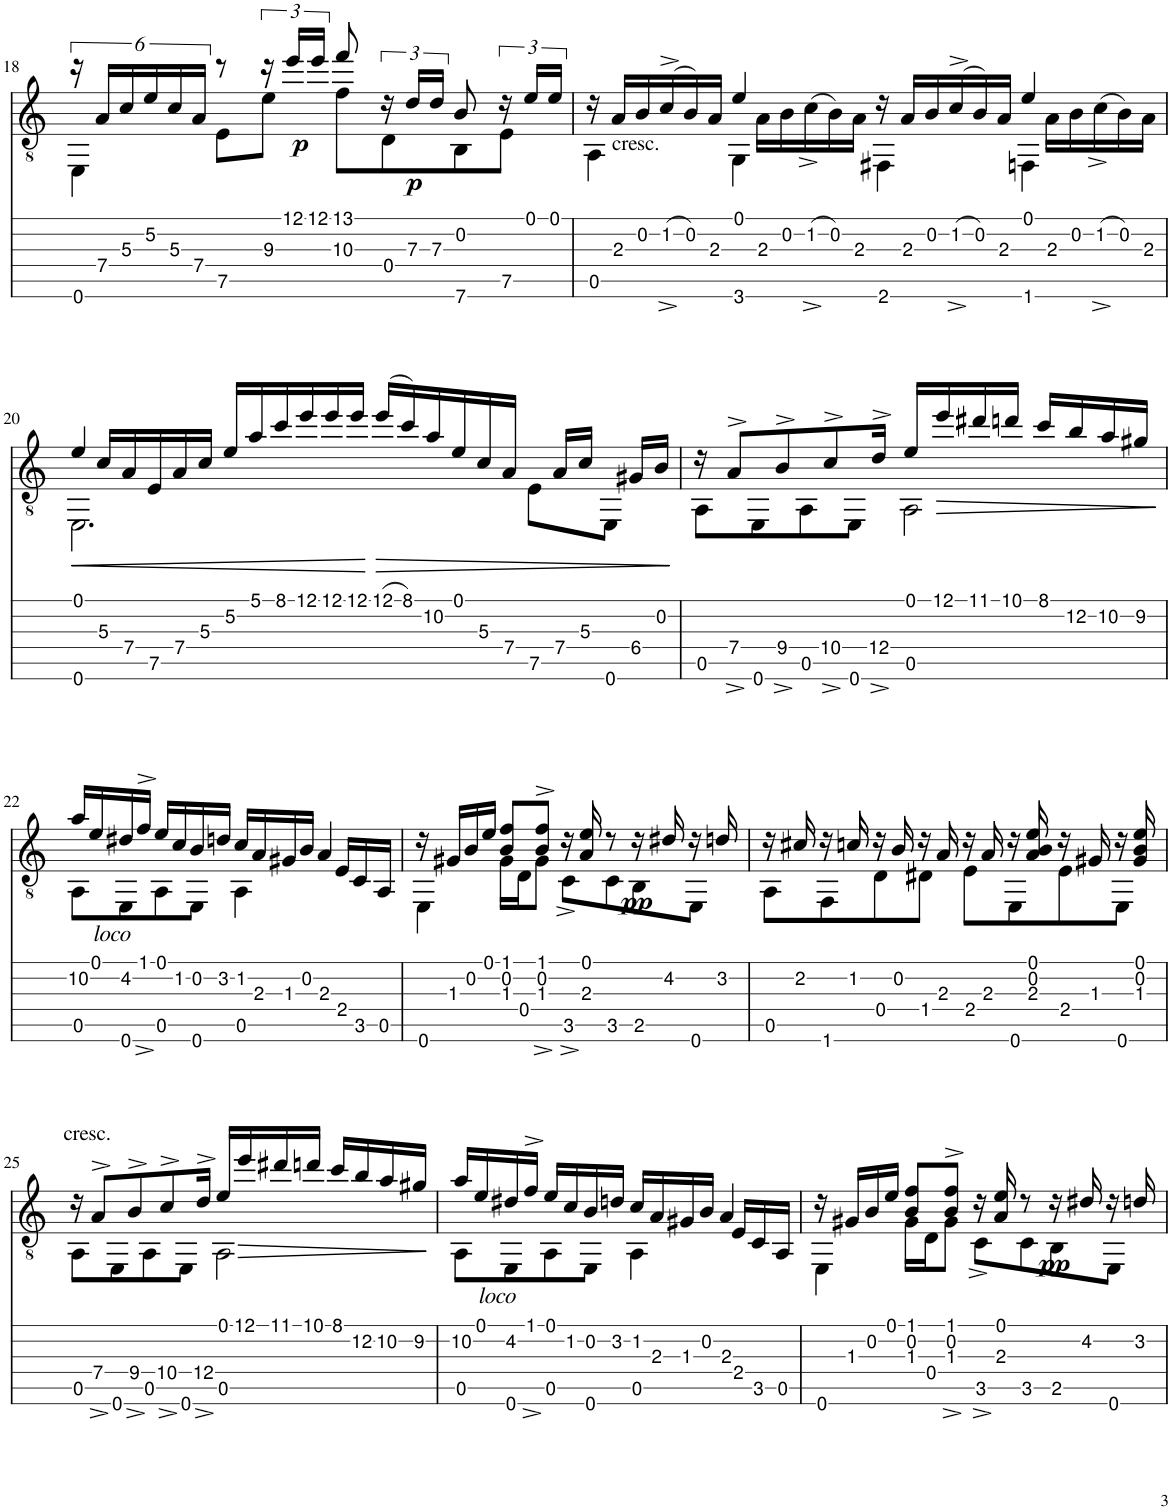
**kern	**kern	**dynam
*part1	*part1	*part1
*staff2	*staff1	*staff1/2
*I"Guitar	*	*
*I'Guit.	*	*
!!LO:PB:g=z
*	*clefGv2	*
*k[]	*k[]	*
*M4/4	*M4/4	*
*met(c)	*met(c)	*
*Xbrackettup	*	*
=18	=18	=18
*^	*^	*
24r	4EE	24r	4EE\	.
24ALL	.	24A/LL	.	.
24cJ	.	24c/	.	.
24eL	.	24e/	.	.
24c	.	24c/	.	.
24AJJ	.	24A/JJ	.	.
8r	8EL	8r	8E\L	.
24r	8eJ	24r	8e\J	.
!	!	!	!	!LO:DY:b
24eeLL	.	24ee/LL	.	p
24eeJJ	.	24ee/JJ	.	.
8ff	8fL	8ff/	8f\L	.
24r	8DJ	24r	8D\	.
!	!	!	!	!LO:DY:b
24dLL	.	24d/LL	.	p
24dJJ	.	24d/JJ	.	.
8B	8BBL	8B/	8BB\	.
24r	8EJ	24r	8E\J	.
24eLL	.	24e/LL	.	.
24eJJ	.	24e/JJ	.	.
=19	=19	=19	=19	=19
*	*^	*	*^	*
24r	4AA	4r	24r	4AA\	4ryy	.
!	!	!	!LO:TX:b:t=cresc.	!	!	!
24ALL	.	.	24A/LL	.	.	.
24BJ	.	.	24B/	.	.	.
24c^L	.	.	(24c^/	.	.	.
24B	.	.	24B/)	.	.	.
24AJJ	.	.	24A/JJ	.	.	.
24r	4GG	4e	24ryy	4GG\	4e/	.
24ALL	.	.	24A\LL	.	.	.
24BJ	.	.	24B\	.	.	.
24c^L	.	.	(24c^\	.	.	.
24B	.	.	24B\)	.	.	.
24AJJ	.	.	24A\JJ	.	.	.
24r	4FF#X	4r	24r	4FF#X\	4ryy	.
24ALL	.	.	24A/LL	.	.	.
24BJ	.	.	24B/	.	.	.
24c^L	.	.	(24c^/	.	.	.
24B	.	.	24B/)	.	.	.
24AJJ	.	.	24A/JJ	.	.	.
24r	4FFn	4e	24ryy	4FFn\	4e/	.
24ALL	.	.	24A\LL	.	.	.
24BJ	.	.	24B\	.	.	.
24c^L	.	.	(24c^\	.	.	.
24B	.	.	24B\)	.	.	.
24AJJ	.	.	24A\JJ	.	.	.
!!LO:LB:g=z	!!	!!
=20	=20	=20	=20	=20	=20	=20
!	!	!	!	!	!	!LO:HP:b
24r	2.EE	4e	24ryy	2.EE\	4e/	<
24cLL	.	.	24c/LL	.	.	.
24AJ	.	.	24A/	.	.	.
24EL	.	.	24E/	.	.	.
24A	.	.	24A/	.	.	.
24cJJ	.	.	24c/JJ	.	.	.
*	*	*	*Xbrackettup	*	*	*
24eLL	.	4r	24e/LL	.	4ryy	.
24a	.	.	24a/	.	.	.
24ccJ	.	.	24cc/	.	.	.
24eeL	.	.	24ee/	.	.	.
24ee	.	.	24ee/	.	.	.
24eeJJ	.	.	24ee/JJ	.	.	.
!	!	!	!	!	!	!LO:HP:n=1:b
24eeLL	.	2r	(24ee/LL	.	2ryy	[ >
24cc	.	.	24cc/)	.	.	.
24aJ	.	.	24a/	.	.	.
24eL	.	.	24e/	.	.	.
24c	.	.	24c/	.	.	.
24AJJ	.	.	24A/JJ	.	.	.
*	*	*	*brackettup	*	*	*
24r	8EL	.	24ryy	8E\L	.	.
24ALL	.	.	24A/LL	.	.	.
24cJJ	.	.	24c/JJ	.	.	.
24r	8EEJ	.	24ryy	8EE\J	.	.
24G#LL	.	.	24G#X/LL	.	.	.
24BJJ	.	.	24B/JJ	.	.	.
*v	*v	*v	*	*	*	*
*	*v	*v	*v	*
.	.	]
=21	=21	=21
*^	*^	*
16r	8AAL	16r	8AA\L	.
8A^L	.	8A^/L	.	.
.	8EEJ	.	8EE\	.
8B^J	.	8B^/	.	.
.	8AAL	.	8AA\	.
8c^L	.	8c^/	.	.
.	8EEJ	.	8EE\J	.
16d^Jk	.	16d^/Jk	.	.
16eLL	2AA	16e/LL	2AA\	.
!	!	!	!	!LO:HP:b
16eeJ	.	16ee/	.	>
16dd#L	.	16dd#X/	.	.
16ddJJ	.	16ddn/JJ	.	.
16ccLL	.	16cc/LL	.	.
16bJ	.	16b/	.	.
16aL	.	16a/	.	.
16g#JJ	.	16g#X/JJ	.	.
*v	*v	*	*	*
*	*v	*v	*
.	.	]
!!LO:LB:g=z
=22	=22	=22
*^	*^	*
16aLL	8AAL	16a/LL	8AA\L	.
!	!	!LO:TX:b:i:t=loco	!	!
16eJ	.	16e/	.	.
16d#L	8EEJ	16d#X/	8EE\	.
16f^JJ	.	16f^/JJ	.	.
16eLL	8AAL	16e/LL	8AA\	.
16cJ	.	16c/	.	.
16BL	8EEJ	16B/	8EE\J	.
16dJJ	.	16dn/JJ	.	.
16cLL	4AA	16c/LL	4AA\	.
16AJ	.	16A/	.	.
16G#L	.	16G#X/	.	.
16BJJ	.	16B/JJ	.	.
16r	4A	16ryy	4A/	.
16ELL	.	16E/LL	.	.
16C	.	16C/	.	.
16AAJJ	.	16AA/JJ	.	.
=23	=23	=23	=23	=23
16r	4EE	16r	4EE\	.
16G#LL	.	16G#X/LL	.	.
16B	.	16B/	.	.
16eJJ	.	16e/JJ	.	.
8B\ 8f\L	16G#LL	8B/ 8f/L	16G#\LL	.
.	16DJ	.	16D\J	.
8B^\ 8f^\J	8G#J	8B/^ 8f/^J	8G#\J	.
16r	8C^L	16r	8C^\L	.
16A 16e	.	16A/ 16e/	.	.
8r	8CJ	8r	8C\	.
!	!	!	!	!LO:DY:b
16r	8BBL	16r	8BB\	pp
16d#	.	16d#X/	.	.
16r	8EEJ	16r	8EE\J	.
16d	.	16dn/	.	.
=24	=24	=24	=24	=24
16r	8AAL	16r	8AA\L	.
16c#	.	16c#X/	.	.
16r	8FFJ	16r	8FF\	.
16c	.	16cn/	.	.
16r	8DL	16r	8D\	.
16B	.	16B/	.	.
16r	8D#J	16r	8D#X\J	.
16A	.	16A/	.	.
16r	8EL	16r	8E\L	.
16A	.	16A/	.	.
16r	8EEJ	16r	8EE\	.
16A 16B 16e	.	16A/ 16B/ 16e/	.	.
16r	8EL	16r	8E\	.
16G#	.	16G#X/	.	.
16r	8EEJ	16r	8EE\J	.
16G# 16B 16e	.	16G#/ 16B/ 16e/	.	.
!!LO:LB:g=z	!!
=25	=25	=25	=25	=25
!	!	!LO:TX:a:t=cresc.	!	!
16r	8AAL	16r	8AA\L	.
8A^L	.	8A^/L	.	.
.	8EEJ	.	8EE\	.
8B^J	.	8B^/	.	.
.	8AAL	.	8AA\	.
8c^L	.	8c^/	.	.
.	8EEJ	.	8EE\J	.
16d^Jk	.	16d^/Jk	.	.
16eLL	2AA	16e/LL	2AA\	.
!	!	!	!	!LO:HP:b
16eeJ	.	16ee/	.	>
16dd#XL	.	16dd#X/	.	.
16ddnJJ	.	16ddn/JJ	.	.
16ccLL	.	16cc/LL	.	.
16bJ	.	16b/	.	.
16aL	.	16a/	.	.
16g#XJJ	.	16g#X/JJ	.	.
*v	*v	*	*	*
*	*v	*v	*
.	.	]
=26	=26	=26
*^	*^	*
16aLL	8AAL	16a/LL	8AA\L	.
!	!	!LO:TX:b:i:t=loco	!	!
16eJ	.	16e/	.	.
16d#XL	8EEJ	16d#X/	8EE\	.
16f^JJ	.	16f^/JJ	.	.
16eLL	8AAL	16e/LL	8AA\	.
16cJ	.	16c/	.	.
16BL	8EEJ	16B/	8EE\J	.
16dnJJ	.	16dn/JJ	.	.
16cLL	4AA	16c/LL	4AA\	.
16AJ	.	16A/	.	.
16G#XL	.	16G#X/	.	.
16BJJ	.	16B/JJ	.	.
16ryy	4A	16ryy	4A/	.
16ELL	.	16E/LL	.	.
16C	.	16C/	.	.
16AAJJ	.	16AA/JJ	.	.
=27	=27	=27	=27	=27
16r	4EE	16r	4EE\	.
16G#XLL	.	16G#X/LL	.	.
16B	.	16B/	.	.
16eJJ	.	16e/JJ	.	.
8B\ 8f\L	16G#LL	8B/ 8f/L	16G#\LL	.
.	16DJ	.	16D\J	.
8B^\ 8f^\J	8G#J	8B/^ 8f/^J	8G#\J	.
16r	8C^L	16r	8C^\L	.
16A 16e	.	16A/ 16e/	.	.
8r	8CJ	8r	8C\	.
!	!	!	!	!LO:DY:b
16r	8BBL	16r	8BB\	pp
16d#X	.	16d#X/	.	.
16r	8EEJ	16r	8EE\J	.
16dn	.	16dn/	.	.
*v	*v	*	*	*
*	*v	*v	*
=	=	=
*-	*-	*-
